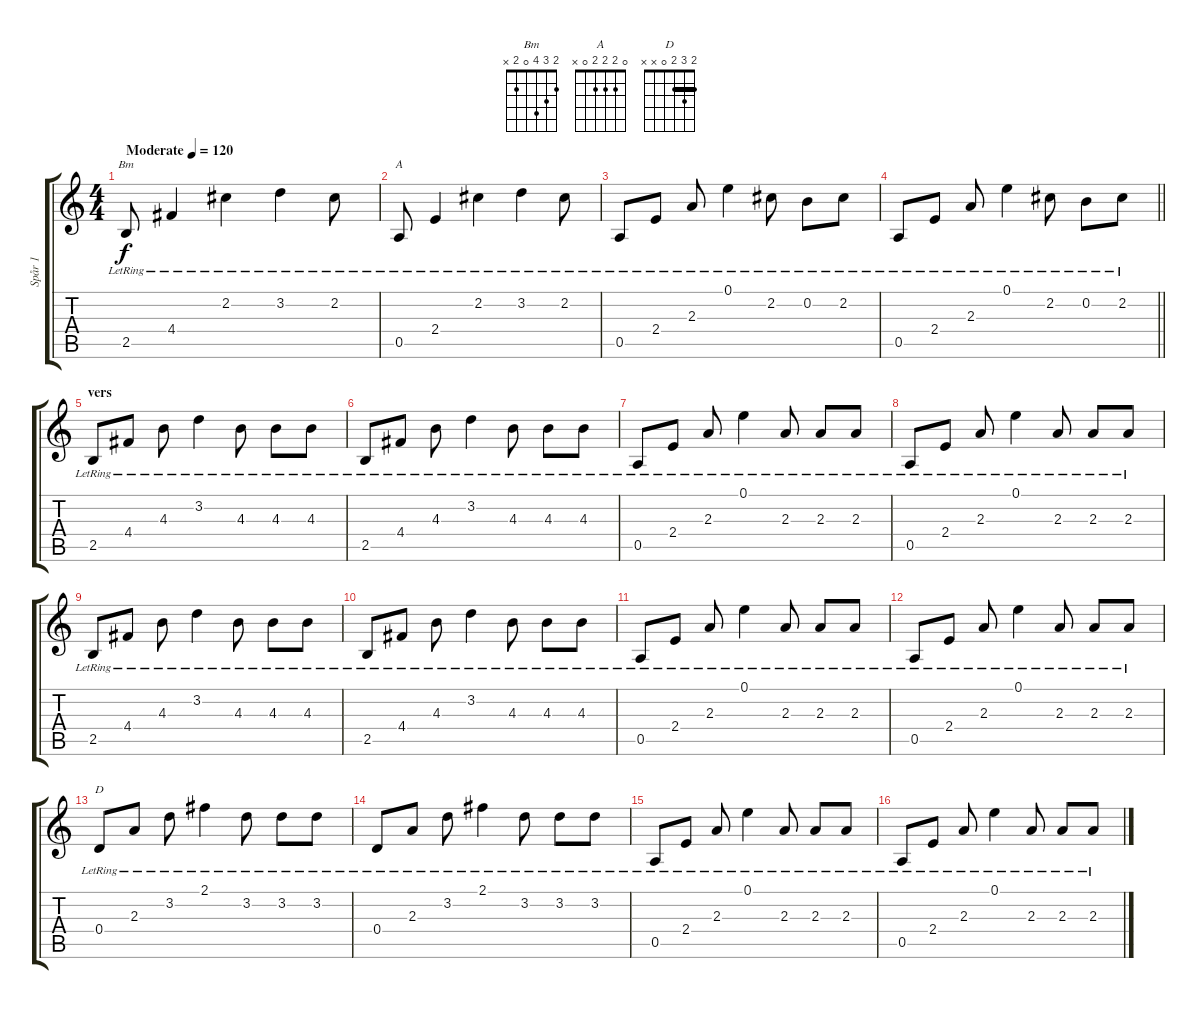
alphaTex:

\track ("Spår 1" "Spår 1") {instrument acousticguitarsteel}
\staff {score tabs}
\tuning (E4 B3 G3 D3 A2 E2) {hide}
\chord ("Bm" 2 3 4 0 2 x)
\chord ("A" 0 2 2 2 0 x)
\chord ("D" 2 3 2 0 x x) {barre 2}
\ts (4 4)
\tempo (120 "Moderate")
\clef g2
\ks c
2.5{lr}.8{ch "Bm" dy f instrument acousticguitarsteel} 4.4{lr}.4 2.2{lr}.4 3.2{lr}.4 2.2{lr}.8 |
0.5{lr}.8{ch "A"} 2.4{lr}.4 2.2{lr}.4 3.2{lr}.4 2.2{lr}.8 |
0.5{lr}.8 2.4{lr}.8 2.3{lr}.8 0.1{lr}.4 2.2{lr}.8 0.2{lr}.8 2.2{lr}.8 |
\barLineRight lightlight
0.5{lr}.8 2.4{lr}.8 2.3{lr}.8 0.1{lr}.4 2.2{lr}.8 0.2{lr}.8 2.2{lr}.8 |
\section ("" "vers")
2.5{lr}.8 4.4{lr}.8 4.3{lr}.8 3.2{lr}.4 4.3{lr}.8 4.3{lr}.8 4.3{lr}.8 |
2.5{lr}.8 4.4{lr}.8 4.3{lr}.8 3.2{lr}.4 4.3{lr}.8 4.3{lr}.8 4.3{lr}.8 |
0.5{lr}.8 2.4{lr}.8 2.3{lr}.8 0.1{lr}.4 2.3{lr}.8 2.3{lr}.8 2.3{lr}.8 |
0.5{lr}.8 2.4{lr}.8 2.3{lr}.8 0.1{lr}.4 2.3{lr}.8 2.3{lr}.8 2.3{lr}.8 |
2.5{lr}.8 4.4{lr}.8 4.3{lr}.8 3.2{lr}.4 4.3{lr}.8 4.3{lr}.8 4.3{lr}.8 |
2.5{lr}.8 4.4{lr}.8 4.3{lr}.8 3.2{lr}.4 4.3{lr}.8 4.3{lr}.8 4.3{lr}.8 |
0.5{lr}.8 2.4{lr}.8 2.3{lr}.8 0.1{lr}.4 2.3{lr}.8 2.3{lr}.8 2.3{lr}.8 |
0.5{lr}.8 2.4{lr}.8 2.3{lr}.8 0.1{lr}.4 2.3{lr}.8 2.3{lr}.8 2.3{lr}.8 |
0.4{lr}.8{ch "D"} 2.3{lr}.8 3.2{lr}.8 2.1{lr}.4 3.2{lr}.8 3.2{lr}.8 3.2{lr}.8 |
0.4{lr}.8 2.3{lr}.8 3.2{lr}.8 2.1{lr}.4 3.2{lr}.8 3.2{lr}.8 3.2{lr}.8 |
0.5{lr}.8 2.4{lr}.8 2.3{lr}.8 0.1{lr}.4 2.3{lr}.8 2.3{lr}.8 2.3{lr}.8 |
0.5{lr}.8 2.4{lr}.8 2.3{lr}.8 0.1{lr}.4 2.3{lr}.8 2.3{lr}.8 2.3{lr}.8
